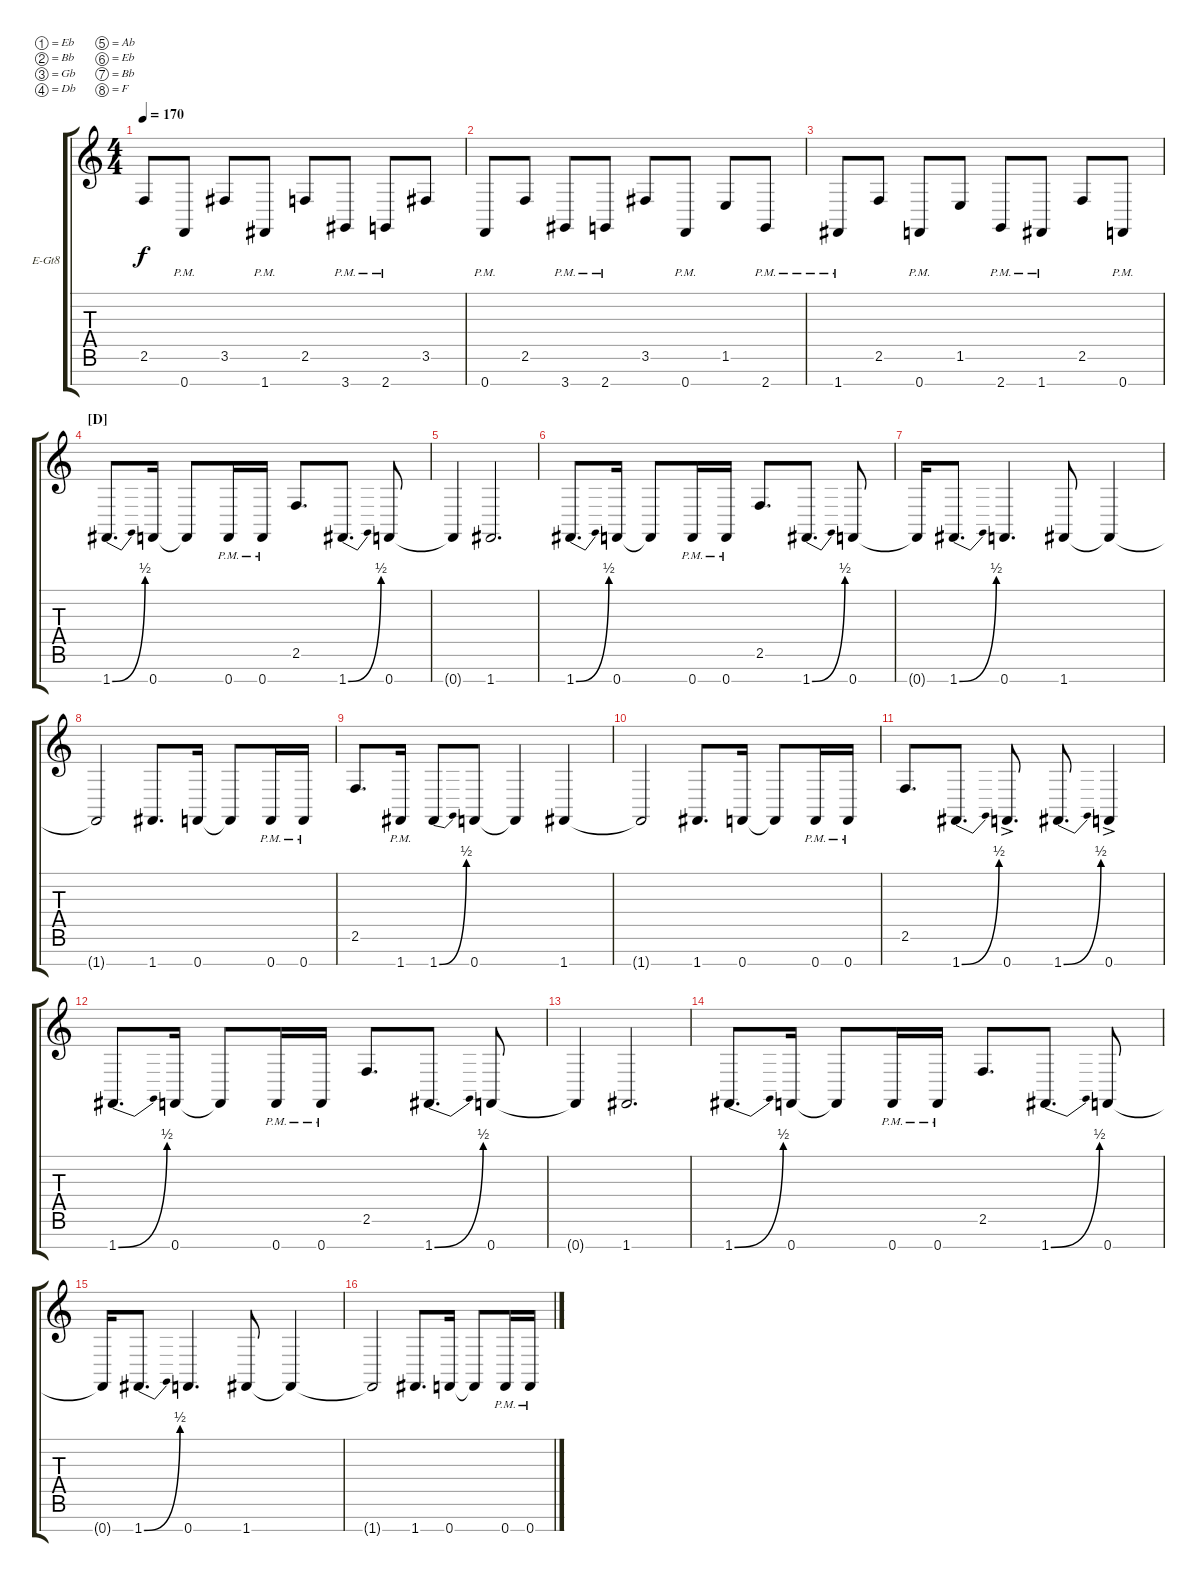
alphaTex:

\defaultSystemsLayout 4
\bracketExtendMode groupsimilarinstruments
\firstSystemTrackNameOrientation horizontal
\otherSystemsTrackNameOrientation horizontal
\track ("Rhythm Right" "E-Gt8") {instrument distortionguitar}
\staff {score tabs}
\tuning (Eb4 Bb3 Gb3 Db3 Ab2 Eb2 Bb1 F1)
\ts (4 4)
\tempo 170
\clef g2
\scale
0.333333
\ks c
2.6.8{dy f} 0.8{pm}.8 3.6.8 1.8{pm}.8 2.6.8 3.8{pm}.8 2.8{pm}.8 3.6.8 |
\scale
0.312821 0.8{pm}.8 2.6.8 3.8{pm}.8 2.8{pm}.8 3.6.8 0.8{pm}.8 1.6.8 2.8{pm}.8 |
\scale
0.312821 1.8{pm}.8 2.6.8 0.8{pm}.8 1.6.8 2.8{pm}.8 1.8{pm}.8 2.6.8 0.8{pm}.8 |
\section ("D" "")
\scale
0.374359 1.8{be (bend 0 0 59.4 2)}.8{d} 0.8.16 0.8{t}.8 0.8{pm}.16 0.8{pm}.16 2.6.8{d} 1.8{be (bend 0 0 41.4 2)}.8{d} 0.8.8 |
\scale
0.333333 0.8{t}.4 1.8.2{d} |
\scale
0.333333 1.8{be (bend 0 0 59.4 2)}.8{d} 0.8.16 0.8{t}.8 0.8{pm}.16 0.8{pm}.16 2.6.8{d} 1.8{be (bend 0 0 41.4 2)}.8{d} 0.8.8 |
\scale
0.333333 0.8{t}.16 1.8{be (bend 0 0 41.4 2)}.8{d} 0.8.4{d} 1.8.8 1.8{t}.4 |
\scale
0.333333 1.8{t}.2 1.8.8{d} 0.8.16 0.8{t}.8 0.8{pm}.16 0.8{pm}.16 |
\scale
0.333333 2.6.8{d} 1.8{pm}.16 1.8{be (bend 0 0 41.4 2)}.8 0.8.8 0.8{t}.4 1.8.4 |
\scale
0.333333 1.8{t}.2 1.8.8{d} 0.8.16 0.8{t}.8 0.8{pm}.16 0.8{pm}.16 |
\scale
0.354497 2.6.8{d} 1.8{be (bend 0 0 41.4 2)}.8{d} 0.8{ac}.8{d} 1.8{be (bend 0 0 41.4 2)}.8{d} 0.8{ac}.4 |
1.8{be (bend 0 0 59.4 2)}.8{d} 0.8.16 0.8{t}.8 0.8{pm}.16 0.8{pm}.16 2.6.8{d} 1.8{be (bend 0 0 41.4 2)}.8{d} 0.8.8 |
0.8{t}.4 1.8.2{d} |
1.8{be (bend 0 0 59.4 2)}.8{d} 0.8.16 0.8{t}.8 0.8{pm}.16 0.8{pm}.16 2.6.8{d} 1.8{be (bend 0 0 41.4 2)}.8{d} 0.8.8 |
0.8{t}.16 1.8{be (bend 0 0 41.4 2)}.8{d} 0.8.4{d} 1.8.8 1.8{t}.4 |
1.8{t}.2 1.8.8{d} 0.8.16 0.8{t}.8 0.8{pm}.16 0.8{pm}.16
